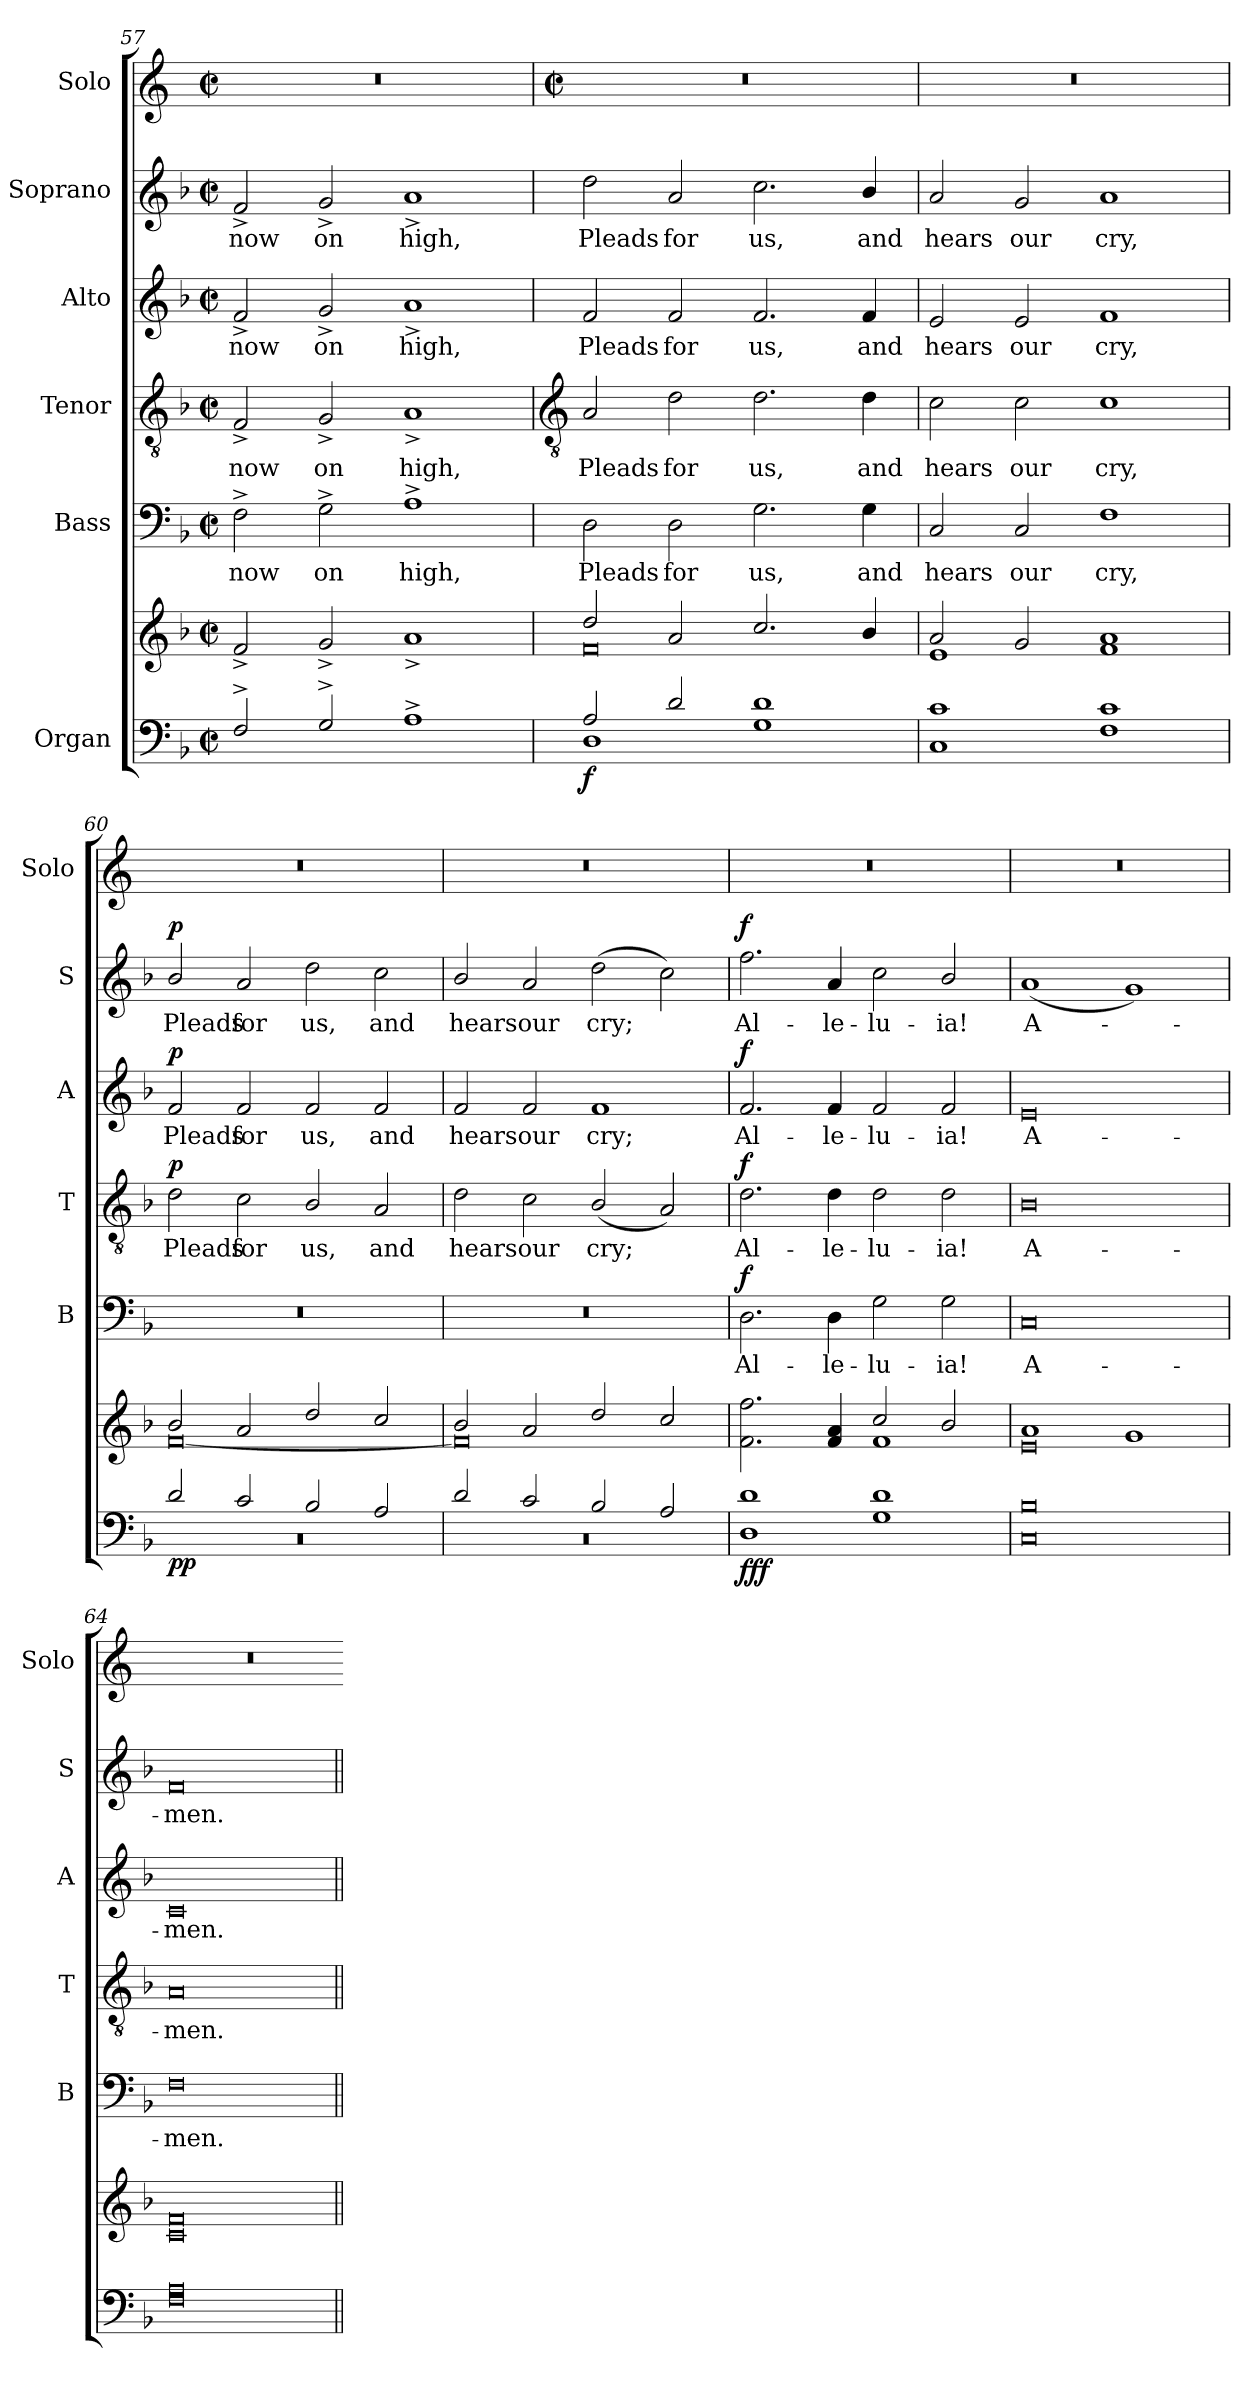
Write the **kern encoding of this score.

**kern	**kern	**dynam	**kern	**text	**dynam	**kern	**text	**dynam	**kern	**text	**dynam	**kern	**text	**dynam	**kern
*part6	*part6	*part6	*part5	*part5	*part5	*part4	*part4	*part4	*part3	*part3	*part3	*part2	*part2	*part2	*part1
*staff7	*staff6	*staff6/7	*staff5	*staff5	*staff5	*staff4	*staff4	*staff4	*staff3	*staff3	*staff3	*staff2	*staff2	*staff2	*staff1
*I"Organ	*	*	*I"Bass	*	*	*I"Tenor	*	*	*I"Alto	*	*	*I"Soprano	*	*	*I"Solo
*	*	*	*I'B	*	*	*I'T	*	*	*I'A	*	*	*I'S	*	*	*I'Solo
*clefF4	*clefG2	*	*clefF4	*	*	*clefGv2	*	*	*clefG2	*	*	*clefG2	*	*	*clefG2
*k[b-]	*k[b-]	*	*k[b-]	*	*	*k[b-]	*	*	*k[b-]	*	*	*k[b-]	*	*	*k[]
*F:	*F:	*	*F:	*	*	*F:	*	*	*F:	*	*	*F:	*	*	*C:
*M4/2	*M4/2	*	*M4/2	*	*	*M4/2	*	*	*M4/2	*	*	*M4/2	*	*	*M4/2
*met(c|)	*met(c|)	*	*met(c|)	*	*	*met(c|)	*	*	*met(c|)	*	*	*met(c|)	*	*	*met(c|)
=57	=57	=57	=57	=57	=57	=57	=57	=57	=57	=57	=57	=57	=57	=57	=57
*^	*	*	*	*	*	*	*	*	*	*	*	*	*	*	*
!	!	!	!	!	!LO:LY:b	!	!	!LO:LY:b	!	!	!LO:LY:b	!	!	!LO:LY:b	!	!
2F^/	0ryy	2f^	.	2F^	now	.	2F^	now	.	2f^	now	.	2f^	now	.	0r
!	!	!	!	!	!LO:LY:b	!	!	!LO:LY:b	!	!	!LO:LY:b	!	!	!LO:LY:b	!	!
2G^/	.	2g^	.	2G^	on	.	2G^	on	.	2g^	on	.	2g^	on	.	.
!	!	!	!	!	!LO:LY:b	!	!	!LO:LY:b	!	!	!LO:LY:b	!	!	!LO:LY:b	!	!
1A^/	.	1a^	.	1A^	high,	.	1A^	high,	.	1a^	high,	.	1a^	high,	.	.
!!LO:LB:g=z
=58	=58	=58	=58	=58	=58	=58	=58	=58	=58	=58	=58	=58	=58	=58	=58	=58
*	*	*	*	*	*	*	*clefGv2	*	*	*	*	*	*	*	*	*
*	*	*	*	*	*	*	*	*	*	*	*	*	*	*	*	*M4/2
*	*	*	*	*	*	*	*	*	*	*	*	*	*	*	*	*met(c|)
*	*	*^	*	*	*	*	*	*	*	*	*	*	*	*	*	*
!	!	!	!	!LO:DY:b=2	!	!LO:LY:b	!	!	!LO:LY:b	!	!	!LO:LY:b	!	!	!LO:LY:b	!	!
2A/	1D\	2dd/	0f\	f	2D	Pleads	.	2A	Pleads	.	2f	Pleads	.	2dd	Pleads	.	0r
!	!	!	!	!	!	!LO:LY:b	!	!	!LO:LY:b	!	!	!LO:LY:b	!	!	!LO:LY:b	!	!
2d/	.	2a/	.	.	2D	for	.	2d	for	.	2f	for	.	2a	for	.	.
!	!	!	!	!	!	!LO:LY:b	!	!	!LO:LY:b	!	!	!LO:LY:b	!	!	!LO:LY:b	!	!
1d/	1G\	2.cc/	.	.	2.G	us,	.	2.d	us,	.	2.f	us,	.	2.cc	us,	.	.
!	!	!	!	!	!	!LO:LY:b	!	!	!LO:LY:b	!	!	!LO:LY:b	!	!	!LO:LY:b	!	!
.	.	4b-/	.	.	4G\	and	.	4d\	and	.	4f/	and	.	4b-/	and	.	.
=59	=59	=59	=59	=59	=59	=59	=59	=59	=59	=59	=59	=59	=59	=59	=59	=59	=59
!	!	!	!	!	!	!LO:LY:b	!	!	!LO:LY:b	!	!	!LO:LY:b	!	!	!LO:LY:b	!	!
1c/	1C\	2a/	1e\	.	2C	hears	.	2c	hears	.	2e	hears	.	2a	hears	.	0r
!	!	!	!	!	!	!LO:LY:b	!	!	!LO:LY:b	!	!	!LO:LY:b	!	!	!LO:LY:b	!	!
.	.	2g/	.	.	2C	our	.	2c	our	.	2e	our	.	2g	our	.	.
!	!	!	!	!	!	!LO:LY:b	!	!	!LO:LY:b	!	!	!LO:LY:b	!	!	!LO:LY:b	!	!
1c/	1F\	1a/	1f\	.	1F	cry,	.	1c	cry,	.	1f	cry,	.	1a	cry,	.	.
=60	=60	=60	=60	=60	=60	=60	=60	=60	=60	=60	=60	=60	=60	=60	=60	=60	=60
!	!	!	!	!LO:DY:b=2	!	!	!	!	!LO:LY:b	!	!	!LO:LY:b	!	!	!LO:LY:b	!	!
!	!	!	!	!LO:DY:n=1:b	!	!	!	!	!	!LO:DY:b	!	!	!LO:DY:b	!	!	!LO:DY:b	!
2d/	0r	2b-/	[0f\	p p	0r	.	.	2d\	Pleads	p	2f/	Pleads	p	2b-/	Pleads	p	0r
!	!	!	!	!	!	!	!	!	!LO:LY:b	!	!	!LO:LY:b	!	!	!LO:LY:b	!	!
2c/	.	2a/	.	.	.	.	.	2c	for	.	2f	for	.	2a	for	.	.
!	!	!	!	!	!	!	!	!	!LO:LY:b	!	!	!LO:LY:b	!	!	!LO:LY:b	!	!
2B-/	.	2dd/	.	.	.	.	.	2B-/	us,	.	2f	us,	.	2dd	us,	.	.
!	!	!	!	!	!	!	!	!	!LO:LY:b	!	!	!LO:LY:b	!	!	!LO:LY:b	!	!
2A/	.	2cc/	.	.	.	.	.	2A	and	.	2f	and	.	2cc	and	.	.
=61	=61	=61	=61	=61	=61	=61	=61	=61	=61	=61	=61	=61	=61	=61	=61	=61	=61
!	!	!	!	!	!	!	!	!	!LO:LY:b	!	!	!LO:LY:b	!	!	!LO:LY:b	!	!
2d/	0r	2b-/	0f\]	.	0r	.	.	2d\	hears	.	2f/	hears	.	2b-/	hears	.	0r
!	!	!	!	!	!	!	!	!	!LO:LY:b	!	!	!LO:LY:b	!	!	!LO:LY:b	!	!
2c/	.	2a/	.	.	.	.	.	2c	our	.	2f	our	.	2a	our	.	.
!	!	!	!	!	!	!	!	!	!LO:LY:b	!	!	!LO:LY:b	!	!	!LO:LY:b	!	!
2B-/	.	2dd/	.	.	.	.	.	(<2B-/	cry;	.	1f	cry;	.	(>2dd	cry;	.	.
2A/	.	2cc/	.	.	.	.	.	2A)	.	.	.	.	.	2cc)	.	.	.
=62	=62	=62	=62	=62	=62	=62	=62	=62	=62	=62	=62	=62	=62	=62	=62	=62	=62
!	!	!	!	!LO:DY:b=2	!	!LO:LY:b	!	!	!LO:LY:b	!	!	!LO:LY:b	!	!	!LO:LY:b	!	!
!	!	!	!	!LO:DY:n=1:b=2	!	!	!	!	!	!	!	!	!	!	!	!	!
!	!	!	!	!LO:DY:n=2:b	!	!	!LO:DY:b	!	!	!LO:DY:b	!	!	!LO:DY:b	!	!	!LO:DY:b	!
1d/	1D\	2.f\ 2.ff\	1ryy	f f f	2.D	Al-	f	2.d	Al-	f	2.f	Al-	f	2.ff	Al-	f	0r
!	!	!	!	!	!	!LO:LY:b	!	!	!LO:LY:b	!	!	!LO:LY:b	!	!	!LO:LY:b	!	!
.	.	4f/ 4a/	.	.	4D	-le-	.	4d	-le-	.	4f	-le-	.	4a	-le-	.	.
!	!	!	!	!	!	!LO:LY:b	!	!	!LO:LY:b	!	!	!LO:LY:b	!	!	!LO:LY:b	!	!
1d/	1G\	2cc/	1f\	.	2G	-lu-	.	2d	-lu-	.	2f	-lu-	.	2cc	-lu-	.	.
!	!	!	!	!	!	!LO:LY:b	!	!	!LO:LY:b	!	!	!LO:LY:b	!	!	!LO:LY:b	!	!
.	.	2b-/	.	.	2G\	-ia!	.	2d\	-ia!	.	2f/	-ia!	.	2b-/	-ia!	.	.
=63	=63	=63	=63	=63	=63	=63	=63	=63	=63	=63	=63	=63	=63	=63	=63	=63	=63
!	!	!	!	!	!	!LO:LY:b	!	!	!LO:LY:b	!	!	!LO:LY:b	!	!	!LO:LY:b	!	!
0B-/	0C\	1a/	0e\	.	0C	A-	.	0B-	A-	.	0e	A-	.	(<1a	A-	.	0r
.	.	1g/	.	.	.	.	.	.	.	.	.	.	.	1g)	.	.	.
=64	=64	=64	=64	=64	=64	=64	=64	=64	=64	=64	=64	=64	=64	=64	=64	=64	=64
!	!	!	!	!	!	!LO:LY:b	!	!	!LO:LY:b	!	!	!LO:LY:b	!	!	!LO:LY:b	!	!
0A/	0F\	0f/	0c\	.	0F	-men.	.	0A	-men.	.	0c	-men.	.	0f	men.	.	0r
*v	*v	*	*	*	*	*	*	*	*	*	*	*	*	*	*	*	*
*	*v	*v	*	*	*	*	*	*	*	*	*	*	*	*	*	*
=||	=||	=	=||	=	=	=||	=	=	=||	=	=	=||	=	=	=
*-	*-	*-	*-	*-	*-	*-	*-	*-	*-	*-	*-	*-	*-	*-	*-
